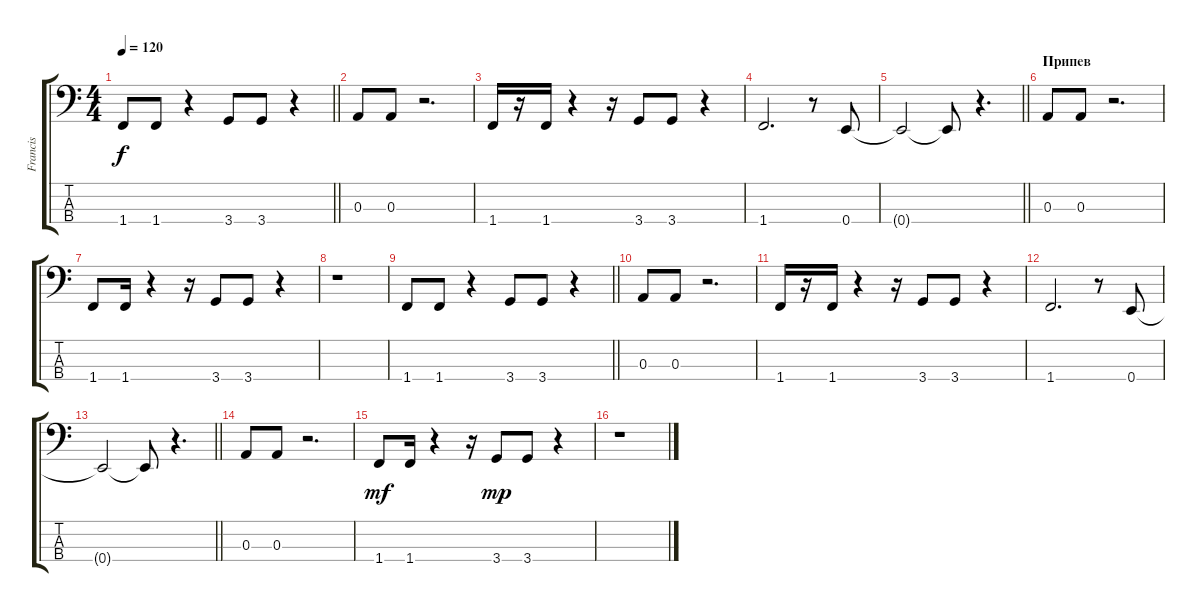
\track ("Francis" "Francis") {instrument electricbasspick}
\staff {score tabs}
\tuning (G2 D2 A1 E1) {hide}
\ts (4 4)
\tempo 120
\clef f4
\barLineRight lightlight
\ks c
1.4.8{dy f} 1.4.8 r.4 3.4.8 3.4.8 r.4 |
0.3.8 0.3.8 r.2{d} |
1.4.16 r.16 1.4.16 r.4 r.16 3.4.8 3.4.8 r.4 |
1.4.2{d} r.8 0.4.8 |
\barLineRight lightlight
0.4{t}.2 0.4{t}.8 r.4{d} |
\section ("" "Припев")
0.3.8 0.3.8 r.2{d} |
1.4.8 1.4.16 r.4 r.16 3.4.8 3.4.8 r.4 |
r.1 |
\barLineRight lightlight
1.4.8 1.4.8 r.4 3.4.8 3.4.8 r.4 |
0.3.8 0.3.8 r.2{d} |
1.4.16 r.16 1.4.16 r.4 r.16 3.4.8 3.4.8 r.4 |
1.4.2{d} r.8 0.4.8 |
\barLineRight lightlight
0.4{t}.2 0.4{t}.8 r.4{d} |
0.3.8 0.3.8 r.2{d} |
1.4.8{dy mf} 1.4.16 r.4 r.16 3.4.8{dy mp} 3.4.8 r.4 |
r.1
